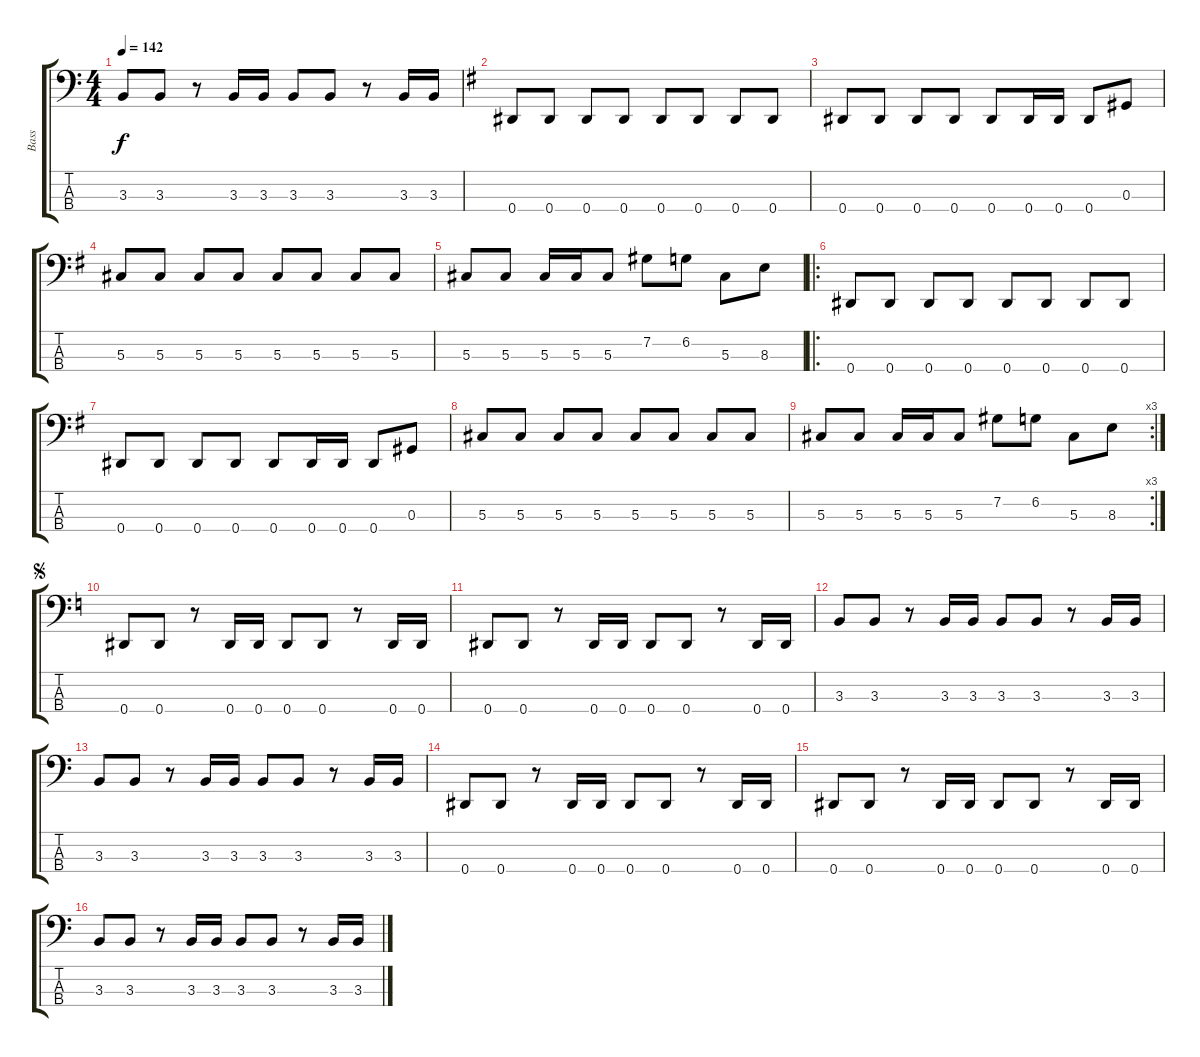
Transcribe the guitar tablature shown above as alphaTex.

\track ("Bass" "Bass") {instrument electricbassfinger}
\staff {score tabs}
\tuning (Gb2 Db2 Ab1 Eb1) {hide}
\ts (4 4)
\tempo 142
\clef f4
\ks c
3.3.8{dy f} 3.3.8 r.8 3.3.16 3.3.16 3.3.8 3.3.8 r.8 3.3.16 3.3.16 |
\ks g
0.4.8 0.4.8 0.4.8 0.4.8 0.4.8 0.4.8 0.4.8 0.4.8 |
0.4.8 0.4.8 0.4.8 0.4.8 0.4.8 0.4.16 0.4.16 0.4.8 0.3.8 |
5.3.8 5.3.8 5.3.8 5.3.8 5.3.8 5.3.8 5.3.8 5.3.8 |
5.3.8 5.3.8 5.3.16 5.3.16 5.3.8 7.2.8 6.2.8 5.3.8 8.3.8 |
\ro
0.4.8 0.4.8 0.4.8 0.4.8 0.4.8 0.4.8 0.4.8 0.4.8 |
0.4.8 0.4.8 0.4.8 0.4.8 0.4.8 0.4.16 0.4.16 0.4.8 0.3.8 |
5.3.8 5.3.8 5.3.8 5.3.8 5.3.8 5.3.8 5.3.8 5.3.8 |
\rc 3
5.3.8 5.3.8 5.3.16 5.3.16 5.3.8 7.2.8 6.2.8 5.3.8 8.3.8 |
\jump segno
\ks c
0.4.8 0.4.8 r.8 0.4.16 0.4.16 0.4.8 0.4.8 r.8 0.4.16 0.4.16 |
0.4.8 0.4.8 r.8 0.4.16 0.4.16 0.4.8 0.4.8 r.8 0.4.16 0.4.16 |
3.3.8 3.3.8 r.8 3.3.16 3.3.16 3.3.8 3.3.8 r.8 3.3.16 3.3.16 |
3.3.8 3.3.8 r.8 3.3.16 3.3.16 3.3.8 3.3.8 r.8 3.3.16 3.3.16 |
0.4.8 0.4.8 r.8 0.4.16 0.4.16 0.4.8 0.4.8 r.8 0.4.16 0.4.16 |
0.4.8 0.4.8 r.8 0.4.16 0.4.16 0.4.8 0.4.8 r.8 0.4.16 0.4.16 |
3.3.8 3.3.8 r.8 3.3.16 3.3.16 3.3.8 3.3.8 r.8 3.3.16 3.3.16
